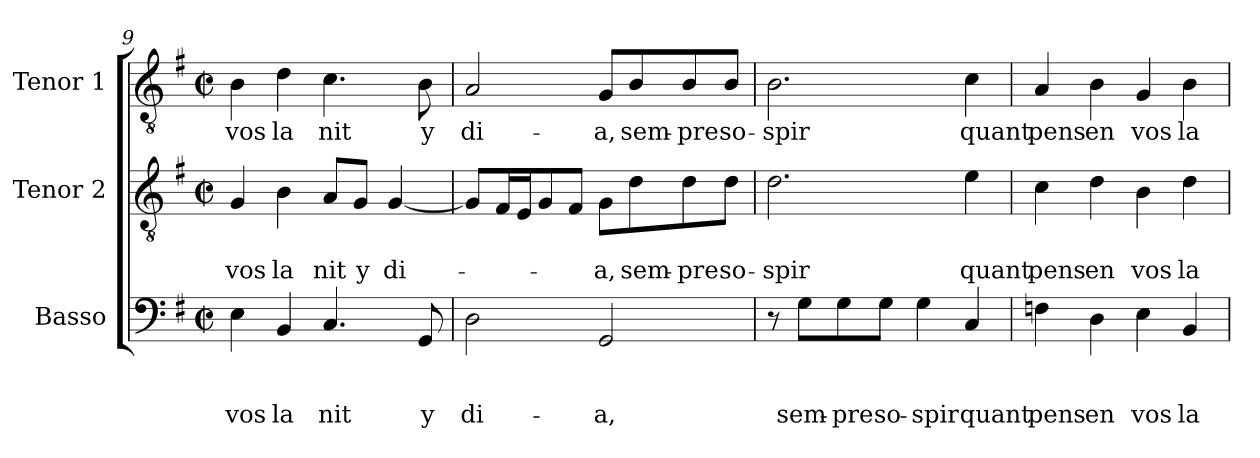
**kern	**text	**text	**text	**kern	**text	**text	**kern	**text
*part3	*part3	*part3	*part3	*part2	*part2	*part2	*part1	*part1
*staff3	*staff3	*staff3	*staff3	*staff2	*staff2	*staff2	*staff1	*staff1
*I"Basso	*	*	*	*I"Tenor 2	*	*	*I"Tenor 1	*
*clefF4	*	*	*	*clefGv2	*	*	*clefGv2	*
*k[f#]	*	*	*	*k[f#]	*	*	*k[f#]	*
*G:	*	*	*	*G:	*	*	*G:	*
*M2/2	*	*	*	*M2/2	*	*	*M2/2	*
*met(c|)	*	*	*	*met(c|)	*	*	*met(c|)	*
=9	=9	=9	=9	=9	=9	=9	=9	=9
4E\	.	.	vos	4G/	.	vos	4B\	vos
4BB/	.	.	la	4B\	.	la	4d\	la
4.C/	.	.	nit	8A/L	.	nit	4.c\	nit
.	.	.	.	8G/J	.	y	.	.
.	.	.	.	[4G/	.	di-	.	.
8GG/	.	.	y	.	.	.	8B\	y
!!LO:PB:g=z
=10	=10	=10	=10	=10	=10	=10	=10	=10
2D\	.	.	di-	8G/L]	.	.	2A/	di-
.	.	.	.	16F#/L	.	.	.	.
.	.	.	.	16E/J	.	.	.	.
.	.	.	.	8G/	.	.	.	.
.	.	.	.	8F#/J	.	.	.	.
2GG/	.	.	-a,	8G\L	.	-a,	8G/L	-a,
.	.	.	.	8d\	.	sem-	8B/	sem-
.	.	.	.	8d\	.	-pre	8B/	-pre
.	.	.	.	8d\J	.	so-	8B/J	so-
=11	=11	=11	=11	=11	=11	=11	=11	=11
8r	.	.	.	2.d\	.	-spir	2.B\	-spir
8G\L	.	.	sem-	.	.	.	.	.
8G\	.	.	-pre	.	.	.	.	.
8G\J	.	.	so-	.	.	.	.	.
4G\	.	.	-spir	.	.	.	.	.
4C/	.	.	quant	4e\	.	quant	4c\	quant
=12	=12	=12	=12	=12	=12	=12	=12	=12
4Fn\	.	.	pens	4c\	.	pens	4A/	pens
4D\	.	.	en	4d\	.	en	4B\	en
4E\	.	.	vos	4B\	.	vos	4G/	vos
4BB/	.	.	la	4d\	.	la	4B\	la
=	=	=	=	=	=	=	=	=
*-	*-	*-	*-	*-	*-	*-	*-	*-
